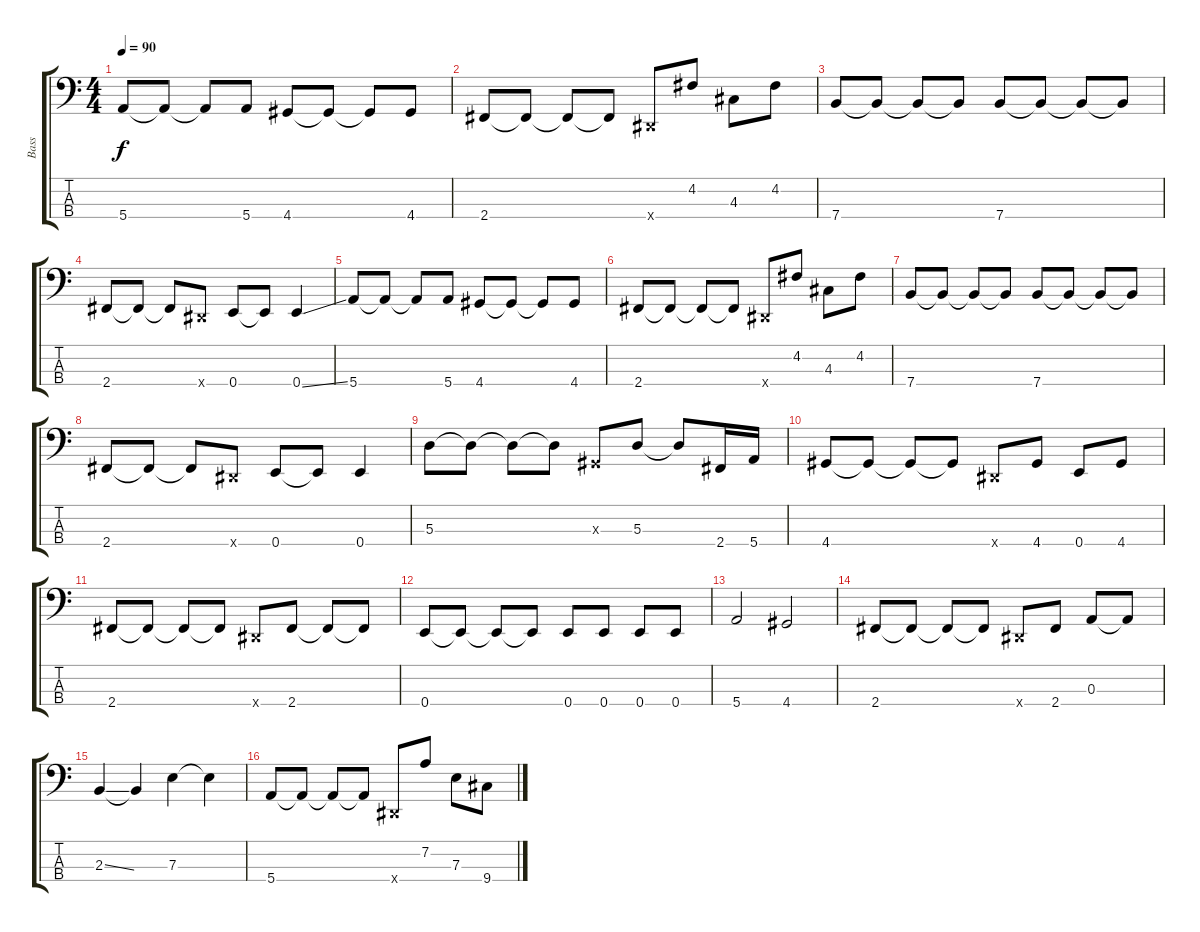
\track ("Bass" "Bass") {instrument electricbassfinger}
\staff {score tabs}
\tuning (G2 D2 A1 E1) {hide}
\ts (4 4)
\tempo 90
\clef f4
\ks c
5.4.8{dy f} 5.4{t}.8 5.4{t}.8 5.4.8 4.4.8 4.4{t}.8 4.4{t}.8 4.4.8 |
2.4.8 2.4{t}.8 2.4{t}.8 2.4{t}.8 -1.4{x}.8 4.2.8 4.3.8 4.2.8 |
7.4.8 7.4{t}.8 7.4{t}.8 7.4{t}.8 7.4.8 7.4{t}.8 7.4{t}.8 7.4{t}.8 |
2.4.8 2.4{t}.8 2.4{t}.8 -1.4{x}.8 0.4.8 0.4{t}.8 0.4{ss}.4 |
5.4.8 5.4{t}.8 5.4{t}.8 5.4.8 4.4.8 4.4{t}.8 4.4{t}.8 4.4.8 |
2.4.8 2.4{t}.8 2.4{t}.8 2.4{t}.8 -1.4{x}.8 4.2.8 4.3.8 4.2.8 |
7.4.8 7.4{t}.8 7.4{t}.8 7.4{t}.8 7.4.8 7.4{t}.8 7.4{t}.8 7.4{t}.8 |
2.4.8 2.4{t}.8 2.4{t}.8 -1.4{x}.8 0.4.8 0.4{t}.8 0.4.4 |
5.3.8 5.3{t}.8 5.3{t}.8 5.3{t}.8 -1.3{x}.8 5.3.8 5.3{t}.8 2.4.16 5.4.16 |
4.4.8 4.4{t}.8 4.4{t}.8 4.4{t}.8 -1.4{x}.8 4.4.8 0.4.8 4.4.8 |
2.4.8 2.4{t}.8 2.4{t}.8 2.4{t}.8 -1.4{x}.8 2.4.8 2.4{t}.8 2.4{t}.8 |
0.4.8 0.4{t}.8 0.4{t}.8 0.4{t}.8 0.4.8 0.4.8 0.4.8 0.4.8 |
5.4.2 4.4.2 |
2.4.8 2.4{t}.8 2.4{t}.8 2.4{t}.8 -1.4{x}.8 2.4.8 0.3.8 0.3{t}.8 |
2.3{ss}.4 2.3{t}.4 7.3.4 7.3{t}.4 |
5.4.8 5.4{t}.8 5.4{t}.8 5.4{t}.8 -1.4{x}.8 7.2.8 7.3.8 9.4.8
